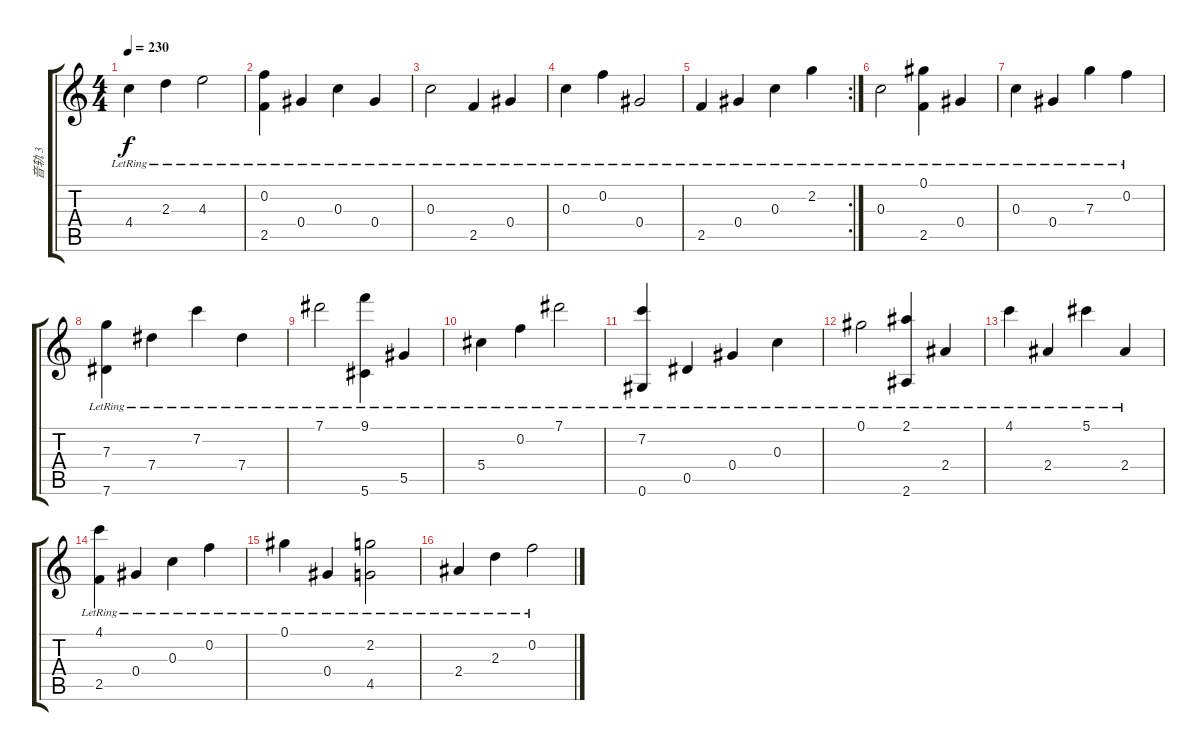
\track ("音轨 3" "音轨 3") {instrument acousticguitarsteel}
\staff {score tabs}
\tuning (Ab4 F4 C4 Ab3 Eb3 Ab2) {hide}
\ts (4 4)
\tempo 230
\clef g2
\ks c
4.4{lr}.4{dy f} 2.3{lr}.4 4.3{lr}.2 |
(0.2{lr} 2.5{lr}).4 0.4{lr}.4 0.3{lr}.4 0.4{lr}.4 |
0.3{lr}.2 2.5{lr}.4 0.4{lr}.4 |
0.3{lr}.4 0.2{lr}.4 0.4{lr}.2 |
\rc 2
2.5{lr}.4 0.4{lr}.4 0.3{lr}.4 2.2{lr}.4 |
0.3{lr}.2 (0.1{lr} 2.5{lr}).4 0.4{lr}.4 |
0.3{lr}.4 0.4{lr}.4 7.3{lr}.4 0.2{lr}.4 |
(7.3{lr} 7.6{lr}).4 7.4{lr}.4 7.2{lr}.4 7.4{lr}.4 |
7.1{lr}.2 (9.1{lr} 5.6{lr}).4 5.5{lr}.4 |
5.4{lr}.4 0.2{lr}.4 7.1{lr}.2 |
(7.2{lr} 0.6{lr}).4 0.5{lr}.4 0.4{lr}.4 0.3{lr}.4 |
0.1{lr}.2 (2.1{lr} 2.6{lr}).4 2.4{lr}.4 |
4.1{lr}.4 2.4{lr}.4 5.1{lr}.4 2.4{lr}.4 |
(4.1{lr} 2.5{lr}).4 0.4{lr}.4 0.3{lr}.4 0.2{lr}.4 |
0.1{lr}.4 0.4{lr}.4 (2.2{lr} 4.5{lr}).2 |
2.4{lr}.4 2.3{lr}.4 0.2{lr}.2
